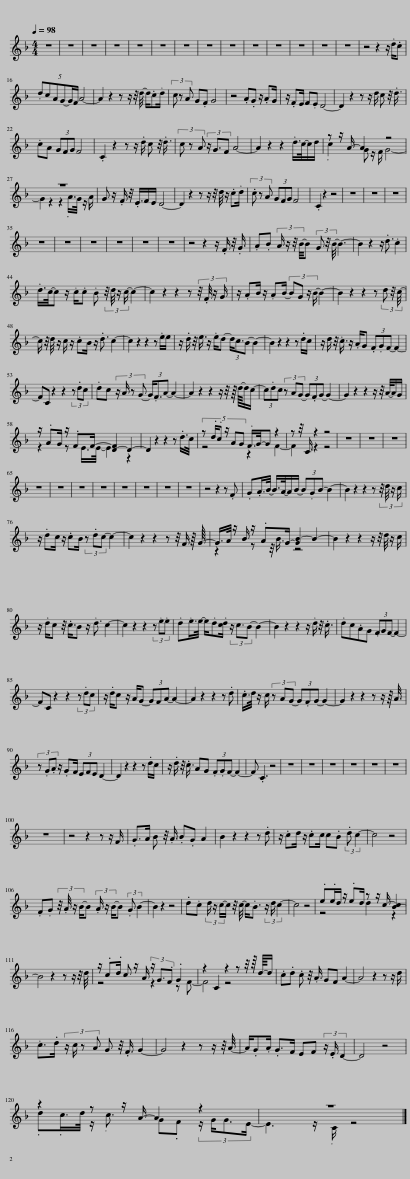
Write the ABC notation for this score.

X:1
%%score ( 1 2 )
L:1/8
Q:1/4=98
M:4/4
I:linebreak $
K:F
V:1 treble
V:2 treble
V:1
 z8 | z8 | z8 | z8 | z8 | %5
 z8 | z8 | z8 | z8 | z8 | %10
 z8 | z8 | z8 | z8 | z4 z2 z/ .d/.c |$ %15
 (5:4:6.dcAG-G/F/ A4- | A2 z2 z z/ z/4 d/4- d/.c.d/ | (3c z A G.F G4 | z4 .A.G z/ .AG/ | z/ .FE/ F.E D4- | %20
 D2 z2 z z/ d/ c z/4 .d3/4 |$ .cA (3GFG F4 | .C2 z2 z z/ .d/ c z/4 .d3/4 | (3c z A (3z/ G3/2F A4- | A2 z2 z2 .d/>c/-c/d/ | %25
 z z/ A/- A2 z4 |$ z8 | G z/ .F/ z/4 .E3/4F/E/ D4- | D2 z2 z z/ z/4 d/4 z/ .c.d/ | (3.c z A (3GFG F4 | %30
 .C2 z2 z4 | z8 | z8 | z8 |$ z8 | %35
 z8 | z8 | z8 | z8 | z8 | %40
 z4 z2 z/ .F/ z/4 .G3/4 | .A.B (3:2:4A/ z/ z/4 B/4-B (3G z/4 B/4- B3- | B2 z2 z/ .d3/2 .c2 |$ .d/>c/-c z/ .c/.c .B (3:2:4z/4 d/4 z/ c/- c2- | c2 z2 z2 z (3:2:4z/4 .F/4 z/ G/ | %45
 z/ .AB/ z/ .AB/- (3:2:4BG z/ B/- B2- | B2 z2 z2 z (3d z/4 c/4- |$ c/ z/4 d/4 z/ c/ z/ .cB/ z/ .d3/2 c2- | c2 z2 z2 z .e/e/ | z/ .d/ z/4 e3/4 z/ .e/d- (3d/c3/2B- B2- | %50
 B2 z2 z2 z .d/c/ | z/ d/ z/4 .c3/4 z/ .A/G (3.F.GF- F2- |$ FC z2 z2 (3z .dc | .dc (3:2:4z/ A/ z G- (3G/.F3/2A- A2- | A2 z2 z2 z/ z/4 z/8 d/8-d/c/- | %55
 (3c.dc (3z AG- (3G.FG- G2- | G2 z2 z2 z/ z/4 A/4-A/G/ |$ z/ .AG/ z/ .FF/- [D-F]2 D2- | D2 z2 z2 z .d/>c/ | (5:4:6z .d/.c z/ AG .F/>G/-G z2 | %60
 z z/4 C3/4 z2 z4 | z8 | z8 | z8 |$ z8 | %65
 z8 | z8 | z8 | z8 | z8 | %70
 z8 | z8 | z4 z2 z .F | .G.A/>B/- B/>A/-A/B/- (3B.GB- B2- | B2 z2 z2 z (3:2:4z/4 d/4 z/ c/ |$ %75
 z/ .dc/ z/ .cB/ (3z .dc- c2- | c2 z2 z2 z z/4 F/ z/8 G/8- | G/>A/ z/ B/ z/ .AG/- [GB-]2 B2- | B2 z2 z2 z/ z/4 d/4 z/ c/ |$ z/ .d/c z/4 .c3/4B z/ .d3/2 c2- | %80
 c2 z2 z2 (3z .e.e | .d.e/>e/- e/.d.[cd]/ (3z/ c3/2B- B2- | B2 z2 z2 z/ .d/ z/4 .c3/4 | .dc.AG (3.FGF- F2- |$ FC z2 z2 (3z .dc | %85
 z/ .d/c z/ A/G- (3GFA- A2- | A2 z2 z2 z .d | .c/>d/ z/ c/ (3z AG- (3G.FG- G2- | G2 z2 z2 z z/ z/8 A3/8 |$ (3z .G.A z/ .GF/ (3EFE D2- | %90
 D2 z2 z2 z .d/c/ | z/ .d/ z/4 .c3/4 AG (3.F.GF- F2- | F .C3 z4 | z8 | z8 | %95
 z8 | z8 | z8 | z8 |$ z8 | %100
 z4 z2 z z/ F/ | .G>A B z/4 .A3/4 .B.G A2 | B2 z2 z2 z .d | z/ .cd/ z/ .cc/ c.B (3:2:2.d c2- | c4 z4 |$ %105
 .F.G (3:2:4z/4 .A/4 z/ B/-B (3.A/ z/ B/-B (3:2:2.G B2- | B2 z2 z4 | .d.c (3d/ z/ c/-c/ z/4 c/4- c<.B (3z/ d/ c2- | c4 z4 | .e.e/d/ z/ .ed/ z z/ c/- [B-c]2 |$ %110
 B4 z2 z z/ z/4 d/4 | z/ .c.d/ c z/ A/ (3z/ G3/2.F .G2 | z2 C2 z2 z z/4 z/8 d/8-d/ | .c.d .c z/4 .A3/4 GF A2- | A4 z2 z z/ d/ |$ %115
 .c>.d (3:2:4z/ c/ z A G z/4 .F3/4 G2- | G4 z2 z z/ z/4 A/4- | A/.G.A/ .G>F EF (3z/ .E/ D2- | D4 z4 |$ z2 z z/ A/- A2 z2 | %120
 z8 |] %121
V:2
 x8 | x8 | x8 | x8 | x8 | %5
 x8 | x8 | x8 | x8 | x8 | %10
 x8 | x8 | x8 | x8 | x8 |$ %15
 x8 | x8 | x8 | x8 | x8 | %20
 x8 |$ x8 | x8 | x8 | x8 | %25
 .c2 G z/ F/ G4- |$ G2 z2 z2 .A/>G/ z/ A/ | x8 | x8 | x8 | %30
 x8 | x8 | x8 | x8 |$ x8 | %35
 x8 | x8 | x8 | x8 | x8 | %40
 x8 | x8 | x8 |$ x8 | x8 | %45
 x8 | x8 |$ x8 | x8 | x8 | %50
 x8 | x8 |$ x8 | x8 | x8 | %55
 x8 | x8 |$ z2 z E/>E/- E2 z2 | x8 | z4 z2 F2- | %60
 F2 z2 z4 | x8 | x8 | x8 |$ x8 | %65
 x8 | x8 | x8 | x8 | x8 | %70
 x8 | x8 | x8 | x8 | x8 |$ %75
 x8 | x8 | z2 z z/4 B3/4 z4 | x8 |$ x8 | %80
 x8 | x8 | x8 | x8 |$ x8 | %85
 x8 | x8 | x8 | x8 |$ x8 | %90
 x8 | x8 | x8 | x8 | x8 | %95
 x8 | x8 | x8 | x8 |$ x8 | %100
 x8 | x8 | x8 | x8 | x8 |$ %105
 x8 | x8 | x8 | x8 | z4 d2 z2 |$ %110
 x8 | z4 z2 z F- | F4 z4 | x8 | x8 |$ %115
 x8 | x8 | x8 | x8 |$ .d.c/>d/ z/ .c3/2 G.F (3:2:4z/ G/G3/2E/- | %120
 E3 z/ .C/ z4 |] %121
